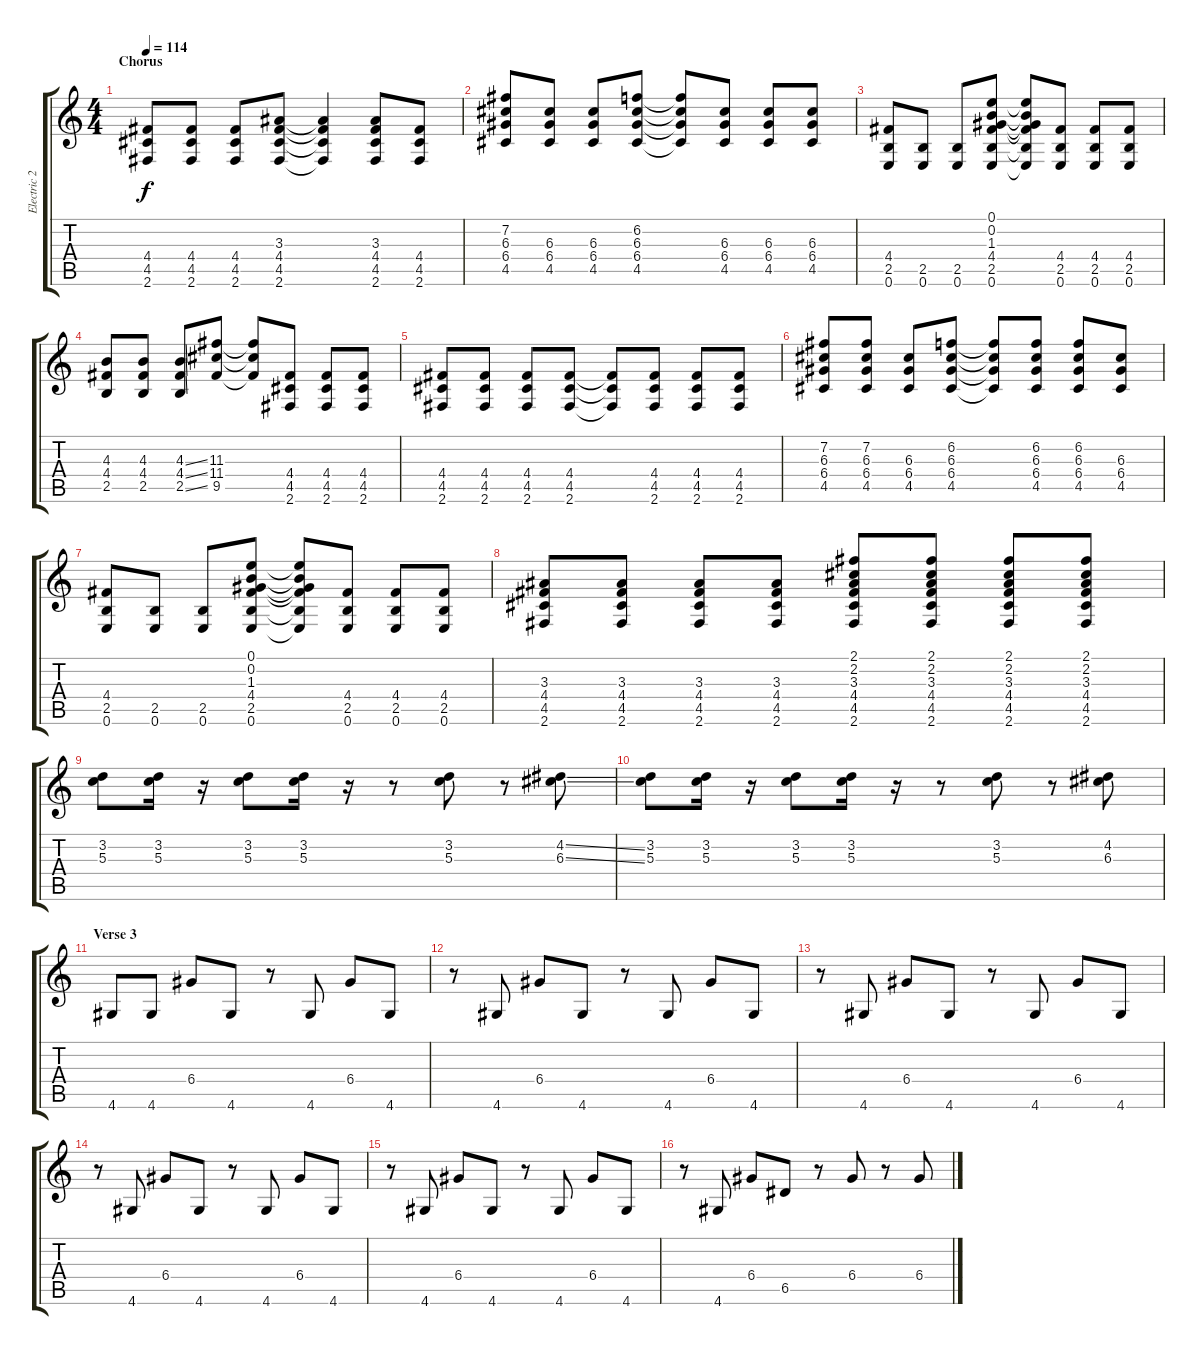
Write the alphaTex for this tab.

\track ("Electric 2" "Electric 2") {instrument distortionguitar}
\staff {score tabs}
\tuning (E4 B3 G3 D3 A2 E2) {hide}
\ts (4 4)
\section ("" "Chorus")
\tempo 114
\clef g2
\ks c
(4.4 4.5 2.6).8{dy f} (4.4 4.5 2.6).8 (4.4 4.5 2.6).8 (3.3 4.4 4.5 2.6).8 (3.3{t} 4.4{t} 4.5{t} 2.6{t}).4 (3.3 4.4 4.5 2.6).8 (4.4 4.5 2.6).8 |
(7.2 6.3 6.4 4.5).8 (6.3 6.4 4.5).8 (6.3 6.4 4.5).8 (6.2 6.3 6.4 4.5).8 (6.2{t} 6.3{t} 6.4{t} 4.5{t}).8 (6.3 6.4 4.5).8 (6.3 6.4 4.5).8 (6.3 6.4 4.5).8 |
(4.4 2.5 0.6).8 (2.5 0.6).8 (2.5 0.6).8 (0.1 0.2 1.3 4.4 2.5 0.6).8 (0.1{t} 0.2{t} 1.3{t} 4.4{t} 2.5{t} 0.6{t}).8 (4.4 2.5 0.6).8 (4.4 2.5 0.6).8 (4.4 2.5 0.6).8 |
(4.3 4.4 2.5).8 (4.3 4.4 2.5).8 (4.3{ss} 4.4{ss} 2.5{ss}).8 (11.3 11.4 9.5).8 (11.3{t} 11.4{t} 9.5{t}).8 (4.4 4.5 2.6).8 (4.4 4.5 2.6).8 (4.4 4.5 2.6).8 |
(4.4 4.5 2.6).8 (4.4 4.5 2.6).8 (4.4 4.5 2.6).8 (4.4 4.5 2.6).8 (4.4{t} 4.5{t} 2.6{t}).8 (4.4 4.5 2.6).8 (4.4 4.5 2.6).8 (4.4 4.5 2.6).8 |
(7.2 6.3 6.4 4.5).8 (7.2 6.3 6.4 4.5).8 (6.3 6.4 4.5).8 (6.2 6.3 6.4 4.5).8 (6.2{t} 6.3{t} 6.4{t} 4.5{t}).8 (6.2 6.3 6.4 4.5).8 (6.2 6.3 6.4 4.5).8 (6.3 6.4 4.5).8 |
(4.4 2.5 0.6).8 (2.5 0.6).8 (2.5 0.6).8 (0.1 0.2 1.3 4.4 2.5 0.6).8 (0.1{t} 0.2{t} 1.3{t} 4.4{t} 2.5{t} 0.6{t}).8 (4.4 2.5 0.6).8 (4.4 2.5 0.6).8 (4.4 2.5 0.6).8 |
(3.3 4.4 4.5 2.6).8 (3.3 4.4 4.5 2.6).8 (3.3 4.4 4.5 2.6).8 (3.3 4.4 4.5 2.6).8 (2.1 2.2 3.3 4.4 4.5 2.6).8 (2.1 2.2 3.3 4.4 4.5 2.6).8 (2.1 2.2 3.3 4.4 4.5 2.6).8 (2.1 2.2 3.3 4.4 4.5 2.6).8 |
(3.2 5.3).8 (3.2 5.3).16 r.16 (3.2 5.3).8 (3.2 5.3).16 r.16 r.8 (3.2 5.3).8 r.8 (4.2{ss} 6.3{ss}).8 |
(3.2 5.3).8 (3.2 5.3).16 r.16 (3.2 5.3).8 (3.2 5.3).16 r.16 r.8 (3.2 5.3).8 r.8 (4.2 6.3).8 |
\section ("" "Verse 3")
4.6.8 4.6.8 6.4.8 4.6.8 r.8 4.6.8 6.4.8 4.6.8 |
r.8 4.6.8 6.4.8 4.6.8 r.8 4.6.8 6.4.8 4.6.8 |
r.8 4.6.8 6.4.8 4.6.8 r.8 4.6.8 6.4.8 4.6.8 |
r.8 4.6.8 6.4.8 4.6.8 r.8 4.6.8 6.4.8 4.6.8 |
r.8 4.6.8 6.4.8 4.6.8 r.8 4.6.8 6.4.8 4.6.8 |
r.8 4.6.8 6.4.8 6.5.8 r.8 6.4.8 r.8 6.4.8
